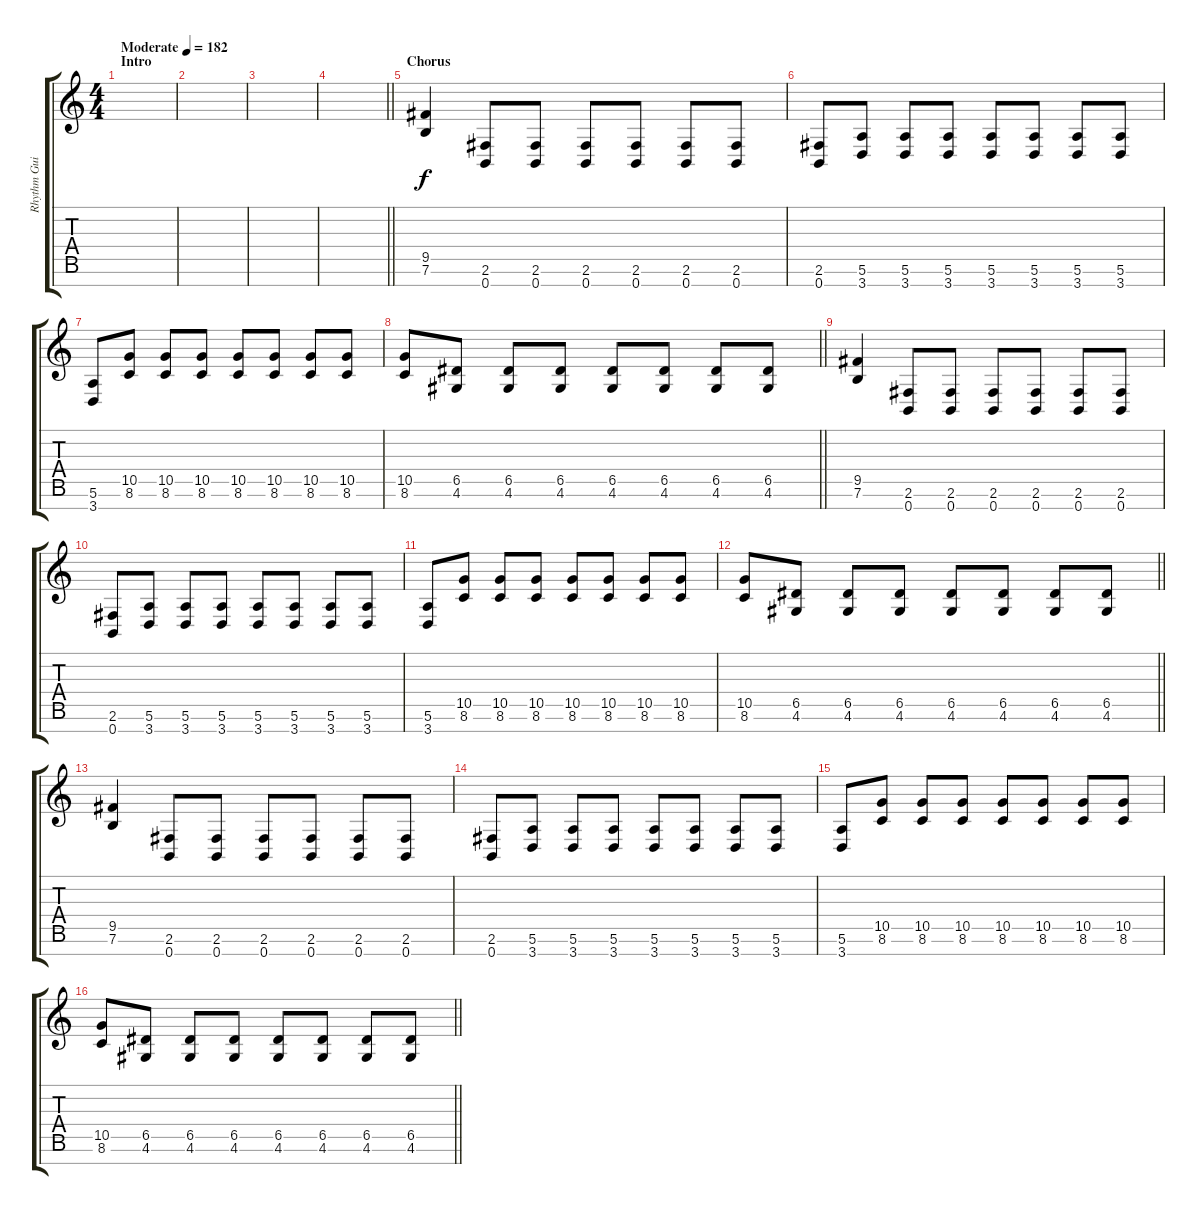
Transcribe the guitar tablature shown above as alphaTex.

\track ("Rhythm Guitar 1" "Rhythm Gui") {instrument distortionguitar}
\staff {score tabs}
\tuning (E4 B3 G3 D3 A2 E2 B1) {hide}
\ts (4 4)
\section ("" "Intro")
\tempo (182 "Moderate")
\clef g2
\ks c
|
|
|
\barLineRight lightlight
|
\section ("" "Chorus")
(9.5 7.6).4 (2.6 0.7).8 (2.6 0.7).8 (2.6 0.7).8 (2.6 0.7).8 (2.6 0.7).8 (2.6 0.7).8 |
(2.6 0.7).8 (5.6 3.7).8 (5.6 3.7).8 (5.6 3.7).8 (5.6 3.7).8 (5.6 3.7).8 (5.6 3.7).8 (5.6 3.7).8 |
(5.6 3.7).8 (10.5 8.6).8 (10.5 8.6).8 (10.5 8.6).8 (10.5 8.6).8 (10.5 8.6).8 (10.5 8.6).8 (10.5 8.6).8 |
\barLineRight lightlight
(10.5 8.6).8 (6.5 4.6).8 (6.5 4.6).8 (6.5 4.6).8 (6.5 4.6).8 (6.5 4.6).8 (6.5 4.6).8 (6.5 4.6).8 |
(9.5 7.6).4 (2.6 0.7).8 (2.6 0.7).8 (2.6 0.7).8 (2.6 0.7).8 (2.6 0.7).8 (2.6 0.7).8 |
(2.6 0.7).8 (5.6 3.7).8 (5.6 3.7).8 (5.6 3.7).8 (5.6 3.7).8 (5.6 3.7).8 (5.6 3.7).8 (5.6 3.7).8 |
(5.6 3.7).8 (10.5 8.6).8 (10.5 8.6).8 (10.5 8.6).8 (10.5 8.6).8 (10.5 8.6).8 (10.5 8.6).8 (10.5 8.6).8 |
\barLineRight lightlight
(10.5 8.6).8 (6.5 4.6).8 (6.5 4.6).8 (6.5 4.6).8 (6.5 4.6).8 (6.5 4.6).8 (6.5 4.6).8 (6.5 4.6).8 |
(9.5 7.6).4 (2.6 0.7).8 (2.6 0.7).8 (2.6 0.7).8 (2.6 0.7).8 (2.6 0.7).8 (2.6 0.7).8 |
(2.6 0.7).8 (5.6 3.7).8 (5.6 3.7).8 (5.6 3.7).8 (5.6 3.7).8 (5.6 3.7).8 (5.6 3.7).8 (5.6 3.7).8 |
(5.6 3.7).8 (10.5 8.6).8 (10.5 8.6).8 (10.5 8.6).8 (10.5 8.6).8 (10.5 8.6).8 (10.5 8.6).8 (10.5 8.6).8 |
\barLineRight lightlight
(10.5 8.6).8 (6.5 4.6).8 (6.5 4.6).8 (6.5 4.6).8 (6.5 4.6).8 (6.5 4.6).8 (6.5 4.6).8 (6.5 4.6).8
